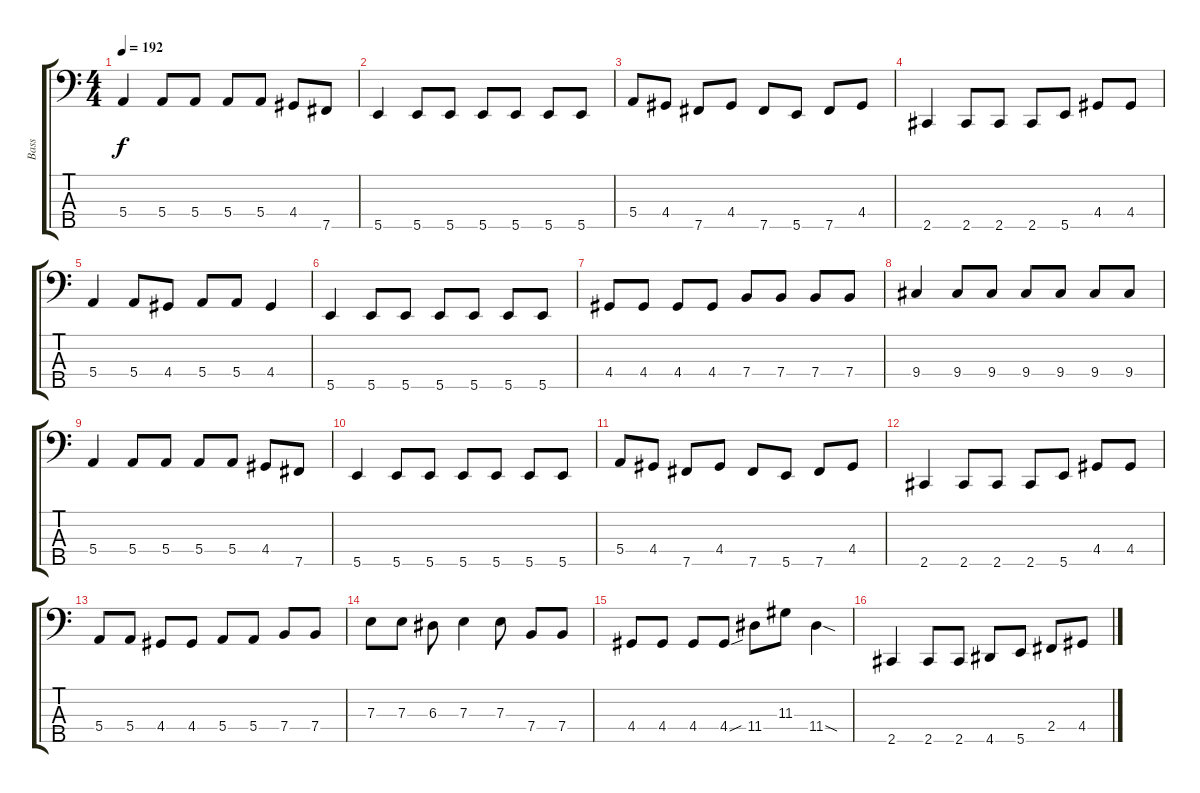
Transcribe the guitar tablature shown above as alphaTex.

\track ("Bass" "Bass") {instrument electricbassfinger}
\staff {score tabs}
\tuning (G2 D2 A1 E1 B0) {hide}
\ts (4 4)
\tempo 192
\clef f4
\ks c
5.4.4{dy f} 5.4.8 5.4.8 5.4.8 5.4.8 4.4.8 7.5.8 |
5.5.4 5.5.8 5.5.8 5.5.8 5.5.8 5.5.8 5.5.8 |
5.4.8 4.4.8 7.5.8 4.4.8 7.5.8 5.5.8 7.5.8 4.4.8 |
2.5.4 2.5.8 2.5.8 2.5.8 5.5.8 4.4.8 4.4.8 |
5.4.4 5.4.8 4.4.8 5.4.8 5.4.8 4.4.4 |
5.5.4 5.5.8 5.5.8 5.5.8 5.5.8 5.5.8 5.5.8 |
4.4.8 4.4.8 4.4.8 4.4.8 7.4.8 7.4.8 7.4.8 7.4.8 |
9.4.4 9.4.8 9.4.8 9.4.8 9.4.8 9.4.8 9.4.8 |
5.4.4 5.4.8 5.4.8 5.4.8 5.4.8 4.4.8 7.5.8 |
5.5.4 5.5.8 5.5.8 5.5.8 5.5.8 5.5.8 5.5.8 |
5.4.8 4.4.8 7.5.8 4.4.8 7.5.8 5.5.8 7.5.8 4.4.8 |
2.5.4 2.5.8 2.5.8 2.5.8 5.5.8 4.4.8 4.4.8 |
5.4.8 5.4.8 4.4.8 4.4.8 5.4.8 5.4.8 7.4.8 7.4.8 |
7.3.8 7.3.8 6.3.8 7.3.4 7.3.8 7.4.8 7.4.8 |
4.4.8 4.4.8 4.4.8 4.4{sou}.8 11.4.8 11.3.8 11.4{sod}.4 |
2.5.4 2.5.8 2.5.8 4.5.8 5.5.8 2.4.8 4.4.8
